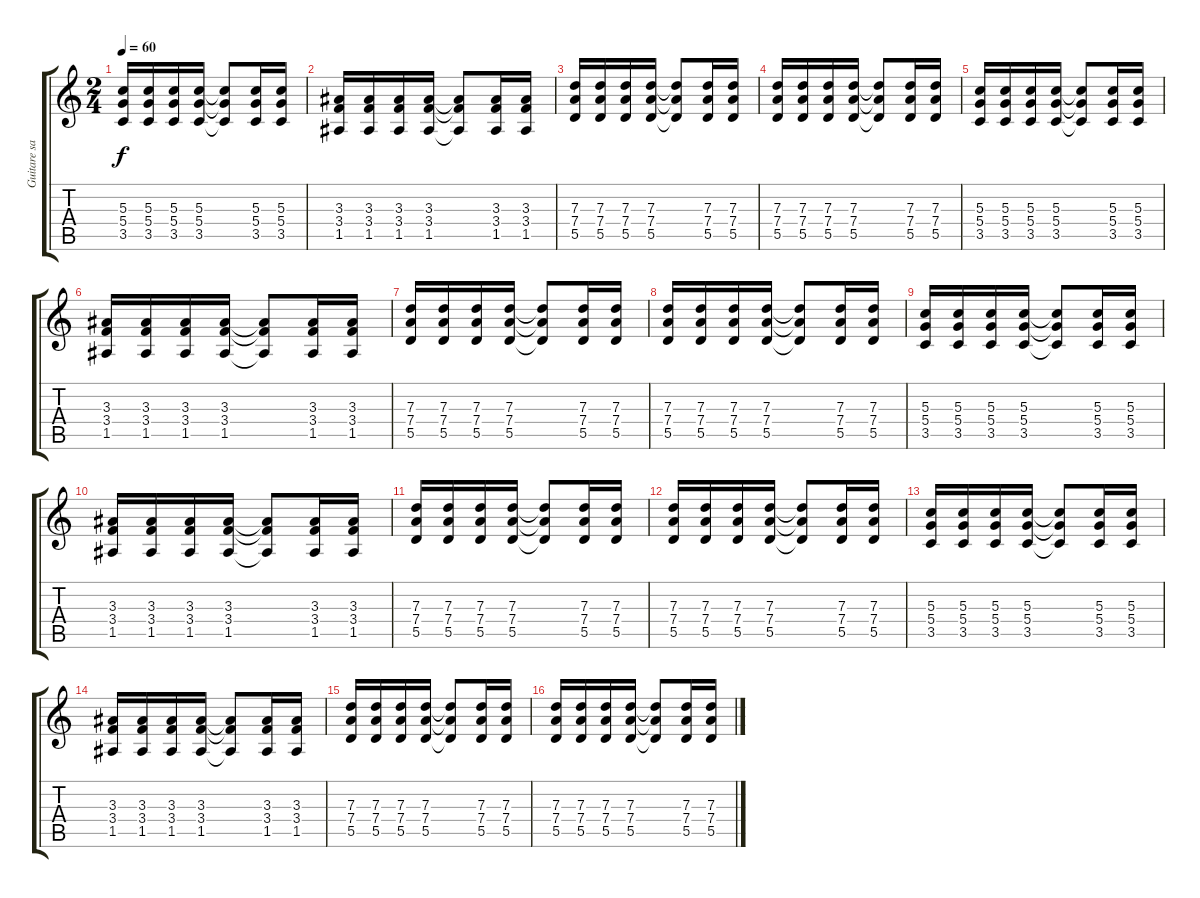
\track ("Guitare saturée" "Guitare sa") {instrument overdrivenguitar}
\staff {score tabs}
\tuning (E4 B3 G3 D3 A2 E2) {hide}
\ts (2 4)
\tempo 60
\clef g2
\ks c
(5.3 5.4 3.5).16{dy f} (5.3 5.4 3.5).16 (5.3 5.4 3.5).16 (5.3 5.4 3.5).16 (5.3{t} 5.4{t} 3.5{t}).8 (5.3 5.4 3.5).16 (5.3 5.4 3.5).16 |
(3.3 3.4 1.5).16 (3.3 3.4 1.5).16 (3.3 3.4 1.5).16 (3.3 3.4 1.5).16 (3.3{t} 3.4{t} 1.5{t}).8 (3.3 3.4 1.5).16 (3.3 3.4 1.5).16 |
(7.3 7.4 5.5).16 (7.3 7.4 5.5).16 (7.3 7.4 5.5).16 (7.3 7.4 5.5).16 (7.3{t} 7.4{t} 5.5{t}).8 (7.3 7.4 5.5).16 (7.3 7.4 5.5).16 |
(7.3 7.4 5.5).16 (7.3 7.4 5.5).16 (7.3 7.4 5.5).16 (7.3 7.4 5.5).16 (7.3{t} 7.4{t} 5.5{t}).8 (7.3 7.4 5.5).16 (7.3 7.4 5.5).16 |
(5.3 5.4 3.5).16 (5.3 5.4 3.5).16 (5.3 5.4 3.5).16 (5.3 5.4 3.5).16 (5.3{t} 5.4{t} 3.5{t}).8 (5.3 5.4 3.5).16 (5.3 5.4 3.5).16 |
(3.3 3.4 1.5).16 (3.3 3.4 1.5).16 (3.3 3.4 1.5).16 (3.3 3.4 1.5).16 (3.3{t} 3.4{t} 1.5{t}).8 (3.3 3.4 1.5).16 (3.3 3.4 1.5).16 |
(7.3 7.4 5.5).16 (7.3 7.4 5.5).16 (7.3 7.4 5.5).16 (7.3 7.4 5.5).16 (7.3{t} 7.4{t} 5.5{t}).8 (7.3 7.4 5.5).16 (7.3 7.4 5.5).16 |
(7.3 7.4 5.5).16 (7.3 7.4 5.5).16 (7.3 7.4 5.5).16 (7.3 7.4 5.5).16 (7.3{t} 7.4{t} 5.5{t}).8 (7.3 7.4 5.5).16 (7.3 7.4 5.5).16 |
(5.3 5.4 3.5).16 (5.3 5.4 3.5).16 (5.3 5.4 3.5).16 (5.3 5.4 3.5).16 (5.3{t} 5.4{t} 3.5{t}).8 (5.3 5.4 3.5).16 (5.3 5.4 3.5).16 |
(3.3 3.4 1.5).16 (3.3 3.4 1.5).16 (3.3 3.4 1.5).16 (3.3 3.4 1.5).16 (3.3{t} 3.4{t} 1.5{t}).8 (3.3 3.4 1.5).16 (3.3 3.4 1.5).16 |
(7.3 7.4 5.5).16 (7.3 7.4 5.5).16 (7.3 7.4 5.5).16 (7.3 7.4 5.5).16 (7.3{t} 7.4{t} 5.5{t}).8 (7.3 7.4 5.5).16 (7.3 7.4 5.5).16 |
(7.3 7.4 5.5).16 (7.3 7.4 5.5).16 (7.3 7.4 5.5).16 (7.3 7.4 5.5).16 (7.3{t} 7.4{t} 5.5{t}).8 (7.3 7.4 5.5).16 (7.3 7.4 5.5).16 |
(5.3 5.4 3.5).16 (5.3 5.4 3.5).16 (5.3 5.4 3.5).16 (5.3 5.4 3.5).16 (5.3{t} 5.4{t} 3.5{t}).8 (5.3 5.4 3.5).16 (5.3 5.4 3.5).16 |
(3.3 3.4 1.5).16 (3.3 3.4 1.5).16 (3.3 3.4 1.5).16 (3.3 3.4 1.5).16 (3.3{t} 3.4{t} 1.5{t}).8 (3.3 3.4 1.5).16 (3.3 3.4 1.5).16 |
(7.3 7.4 5.5).16 (7.3 7.4 5.5).16 (7.3 7.4 5.5).16 (7.3 7.4 5.5).16 (7.3{t} 7.4{t} 5.5{t}).8 (7.3 7.4 5.5).16 (7.3 7.4 5.5).16 |
(7.3 7.4 5.5).16 (7.3 7.4 5.5).16 (7.3 7.4 5.5).16 (7.3 7.4 5.5).16 (7.3{t} 7.4{t} 5.5{t}).8 (7.3 7.4 5.5).16 (7.3 7.4 5.5).16
